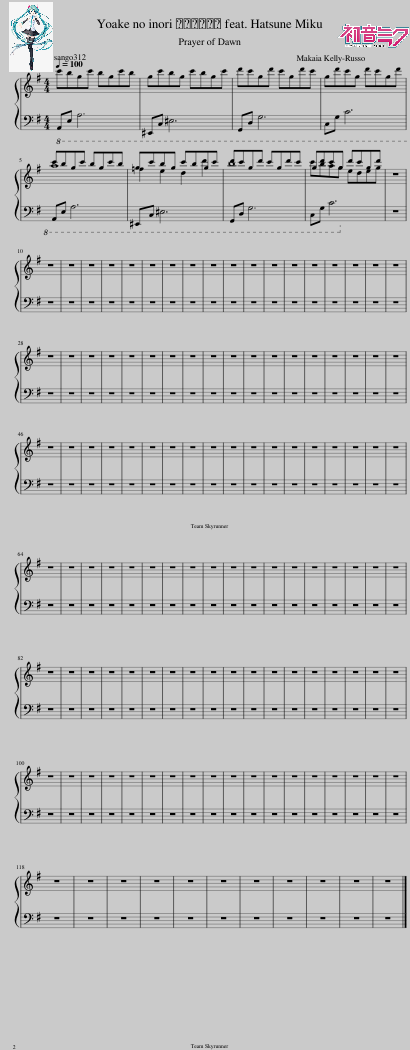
X:1
%%score { ( 1 3 ) | 2 }
L:1/8
Q:1/4=100
M:4/4
I:linebreak $
K:G
V:1 treble
V:3 treble
V:2 bass
V:1
 c'bgc' bgc'b | gc'bg c'bgc' | d'c'gd' c'gd'c' | gd'c'g d'c'gd' |$ c'bgc' bgc'b | %5
 gc'bg c'bgc' | d'c'gd' c'gd'c' | gd'c'g d'c'gd' | z8 |$ z8 | %10
 z8 | z8 | z8 | z8 | z8 | %15
 z8 | z8 | z8 | z8 | z8 | %20
 z8 | z8 | z8 | z8 | z8 | %25
 z8 | z8 |$ z8 | z8 | z8 | %30
 z8 | z8 | z8 | z8 | z8 | %35
 z8 | z8 | z8 | z8 | z8 | %40
 z8 | z8 | z8 | z8 | z8 |$ %45
 z8 | z8 | z8 | z8 | z8 | %50
 z8 | z8 | z8 | z8 | z8 | %55
 z8 | z8 | z8 | z8 | z8 | %60
 z8 | z8 | z8 |$ z8 | z8 | %65
 z8 | z8 | z8 | z8 | z8 | %70
 z8 | z8 | z8 | z8 | z8 | %75
 z8 | z8 | z8 | z8 | z8 | %80
 z8 |$ z8 | z8 | z8 | z8 | %85
 z8 | z8 | z8 | z8 | z8 | %90
 z8 | z8 | z8 | z8 | z8 | %95
 z8 | z8 | z8 | z8 |$ z8 | %100
 z8 | z8 | z8 | z8 | z8 | %105
 z8 | z8 | z8 | z8 | z8 | %110
 z8 | z8 | z8 | z8 | z8 | %115
 z8 | z8 |$ z8 | z8 | z8 | %120
 z8 | z8 | z8 | z8 | z8 | %125
 z8 | z8 | z8 |] %128
V:2
!8vb(! A,,,E,, A,,6 | ^E,,,C,, ^E,,6 | G,,,D,, G,,6 | C,,G,, C,6 |$ A,,,E,, A,,6 | %5
 ^E,,,C,, ^E,,6 | G,,,D,, G,,6 | C,,G,, C,6!8vb)! | z8 |$ z8 | %10
 z8 | z8 | z8 | z8 | z8 | %15
 z8 | z8 | z8 | z8 | z8 | %20
 z8 | z8 | z8 | z8 | z8 | %25
 z8 | z8 |$ z8 | z8 | z8 | %30
 z8 | z8 | z8 | z8 | z8 | %35
 z8 | z8 | z8 | z8 | z8 | %40
 z8 | z8 | z8 | z8 | z8 |$ %45
 z8 | z8 | z8 | z8 | z8 | %50
 z8 | z8 | z8 | z8 | z8 | %55
 z8 | z8 | z8 | z8 | z8 | %60
 z8 | z8 | z8 |$ z8 | z8 | %65
 z8 | z8 | z8 | z8 | z8 | %70
 z8 | z8 | z8 | z8 | z8 | %75
 z8 | z8 | z8 | z8 | z8 | %80
 z8 |$ z8 | z8 | z8 | z8 | %85
 z8 | z8 | z8 | z8 | z8 | %90
 z8 | z8 | z8 | z8 | z8 | %95
 z8 | z8 | z8 | z8 |$ z8 | %100
 z8 | z8 | z8 | z8 | z8 | %105
 z8 | z8 | z8 | z8 | z8 | %110
 z8 | z8 | z8 | z8 | z8 | %115
 z8 | z8 |$ z8 | z8 | z8 | %120
 z8 | z8 | z8 | z8 | z8 | %125
 z8 | z8 | z8 |] %128
V:3
 x8 | x8 | x8 | x8 |$ a8 | %5
 =f2 e2 d2 d'2 | b8 | c'bag edeg | x8 |$ x8 | %10
 x8 | x8 | x8 | x8 | x8 | %15
 x8 | x8 | x8 | x8 | x8 | %20
 x8 | x8 | x8 | x8 | x8 | %25
 x8 | x8 |$ x8 | x8 | x8 | %30
 x8 | x8 | x8 | x8 | x8 | %35
 x8 | x8 | x8 | x8 | x8 | %40
 x8 | x8 | x8 | x8 | x8 |$ %45
 x8 | x8 | x8 | x8 | x8 | %50
 x8 | x8 | x8 | x8 | x8 | %55
 x8 | x8 | x8 | x8 | x8 | %60
 x8 | x8 | x8 |$ x8 | x8 | %65
 x8 | x8 | x8 | x8 | x8 | %70
 x8 | x8 | x8 | x8 | x8 | %75
 x8 | x8 | x8 | x8 | x8 | %80
 x8 |$ x8 | x8 | x8 | x8 | %85
 x8 | x8 | x8 | x8 | x8 | %90
 x8 | x8 | x8 | x8 | x8 | %95
 x8 | x8 | x8 | x8 |$ x8 | %100
 x8 | x8 | x8 | x8 | x8 | %105
 x8 | x8 | x8 | x8 | x8 | %110
 x8 | x8 | x8 | x8 | x8 | %115
 x8 | x8 |$ x8 | x8 | x8 | %120
 x8 | x8 | x8 | x8 | x8 | %125
 x8 | x8 | x8 |] %128
